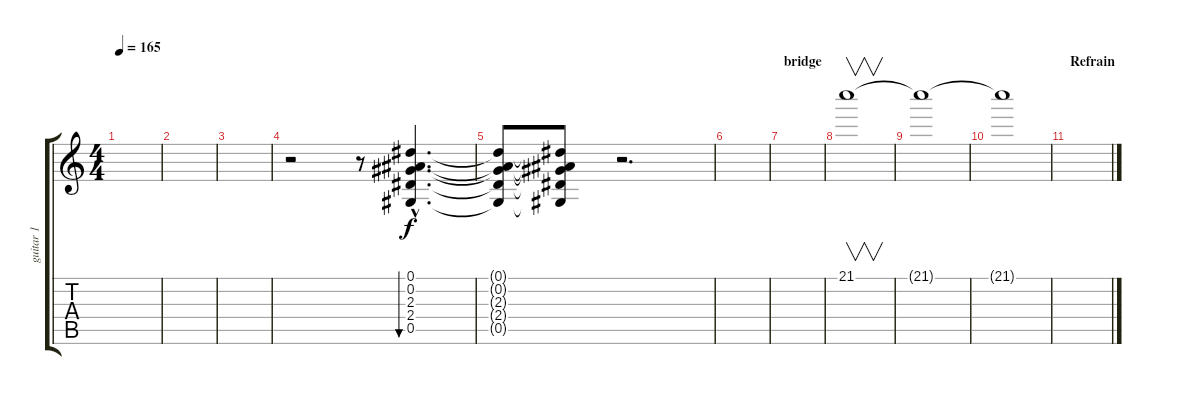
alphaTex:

\track ("guitar 1" "guitar 1") {instrument distortionguitar}
\staff {score tabs}
\tuning (Eb4 Bb3 Gb3 Db3 Ab2 Eb2) {hide}
\ts (4 4)
\tempo 165
\clef g2
\ks c
|
|
|
r.2 r.8 (0.1{hac} 0.2{hac} 2.3{hac} 2.4{hac} 0.5{hac}).4{d bu 480 volume 15} |
(0.1{t} 0.2{t} 2.3{t} 2.4{t} 0.5{t}).8{volume 2} (0.1{t} 0.2{t} 2.3{t} 2.4{t} 0.5{t}).8 r.2{d} |
|
\section ("" "bridge")
|
21.1.1{v volume 12} |
21.1{t}.1 |
21.1{t}.1 |
\section ("" "Refrain")
